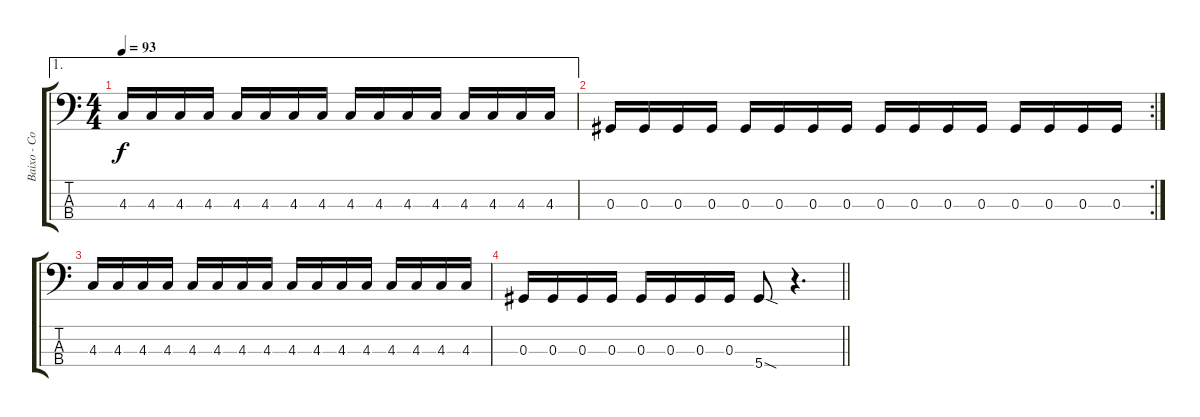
\track ("Baixo - Conrado" "Baixo - Co") {instrument electricbassfinger}
\staff {score tabs}
\tuning (Gb2 Db2 Ab1 Eb1) {hide}
\ae 1
\ts (4 4)
\tempo 93
\clef f4
\ks c
4.3.16{dy f} 4.3.16 4.3.16 4.3.16 4.3.16 4.3.16 4.3.16 4.3.16 4.3.16 4.3.16 4.3.16 4.3.16 4.3.16 4.3.16 4.3.16 4.3.16 |
\rc 2
0.3.16 0.3.16 0.3.16 0.3.16 0.3.16 0.3.16 0.3.16 0.3.16 0.3.16 0.3.16 0.3.16 0.3.16 0.3.16 0.3.16 0.3.16 0.3.16 |
4.3.16 4.3.16 4.3.16 4.3.16 4.3.16 4.3.16 4.3.16 4.3.16 4.3.16 4.3.16 4.3.16 4.3.16 4.3.16 4.3.16 4.3.16 4.3.16 |
\barLineRight lightlight
0.3.16 0.3.16 0.3.16 0.3.16 0.3.16 0.3.16 0.3.16 0.3.16 5.4{sod}.8 r.4{d}
